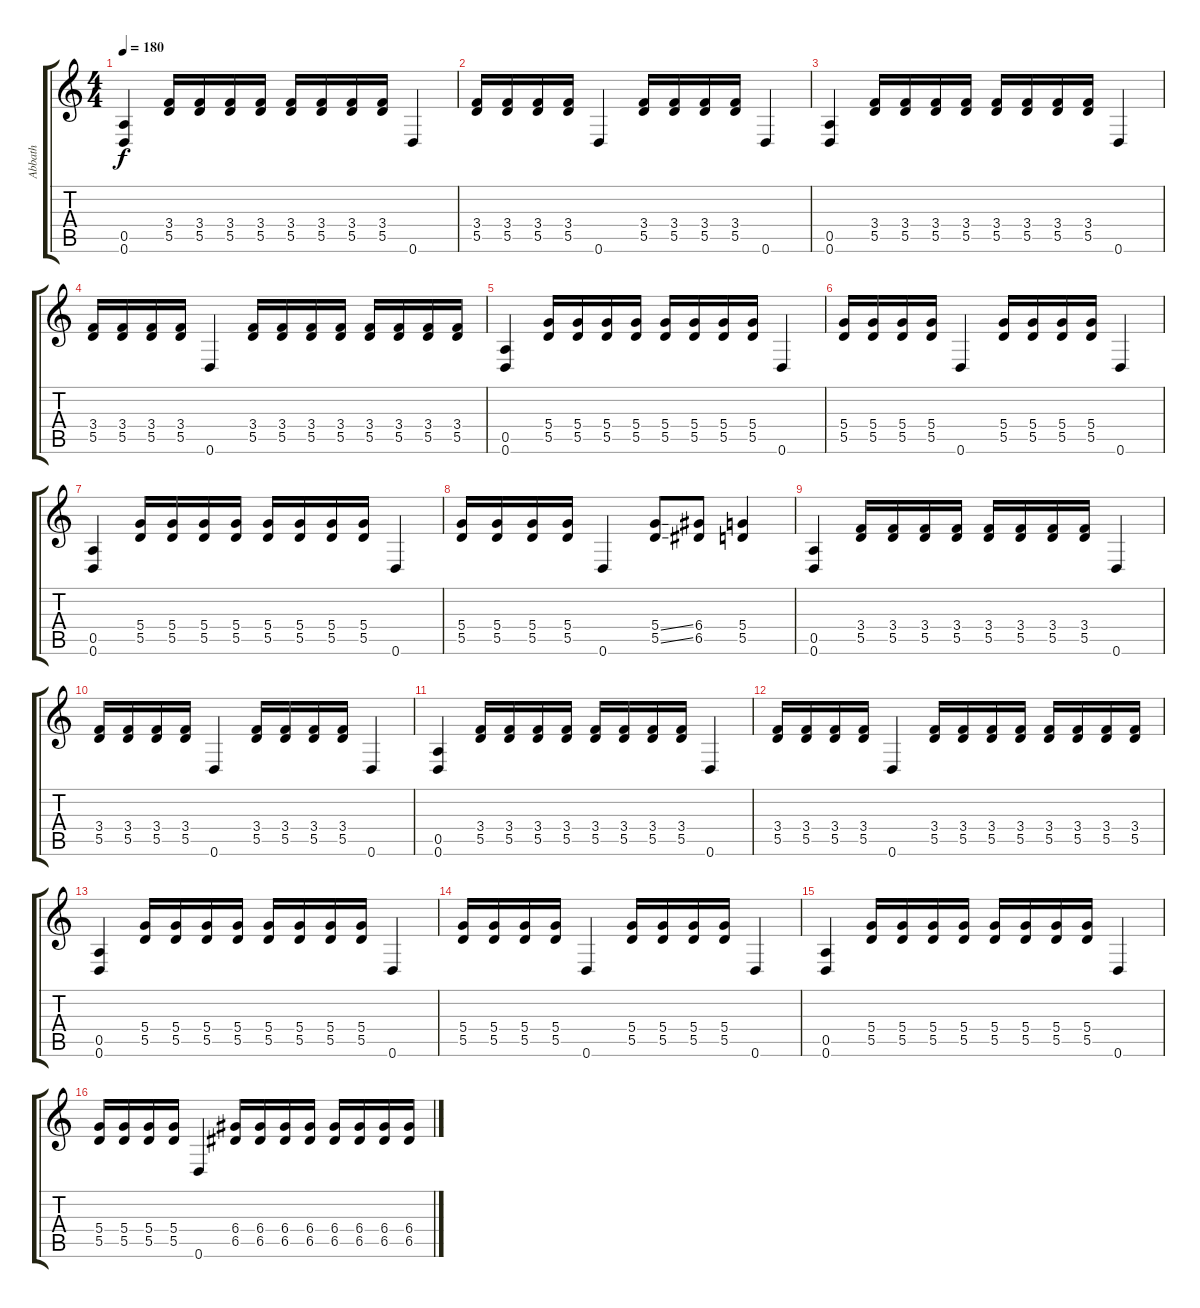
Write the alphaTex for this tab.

\track ("Abbath" "Abbath") {instrument distortionguitar}
\staff {score tabs}
\tuning (E4 B3 G3 D3 A2 D2) {hide}
\ts (4 4)
\tempo 180
\clef g2
\ks c
(0.5 0.6).4{dy f} (3.4 5.5).16 (3.4 5.5).16 (3.4 5.5).16 (3.4 5.5).16 (3.4 5.5).16 (3.4 5.5).16 (3.4 5.5).16 (3.4 5.5).16 0.6.4 |
(3.4 5.5).16 (3.4 5.5).16 (3.4 5.5).16 (3.4 5.5).16 0.6.4 (3.4 5.5).16 (3.4 5.5).16 (3.4 5.5).16 (3.4 5.5).16 0.6.4 |
(0.5 0.6).4 (3.4 5.5).16 (3.4 5.5).16 (3.4 5.5).16 (3.4 5.5).16 (3.4 5.5).16 (3.4 5.5).16 (3.4 5.5).16 (3.4 5.5).16 0.6.4 |
(3.4 5.5).16 (3.4 5.5).16 (3.4 5.5).16 (3.4 5.5).16 0.6.4 (3.4 5.5).16 (3.4 5.5).16 (3.4 5.5).16 (3.4 5.5).16 (3.4 5.5).16 (3.4 5.5).16 (3.4 5.5).16 (3.4 5.5).16 |
(0.5 0.6).4 (5.4 5.5).16 (5.4 5.5).16 (5.4 5.5).16 (5.4 5.5).16 (5.4 5.5).16 (5.4 5.5).16 (5.4 5.5).16 (5.4 5.5).16 0.6.4 |
(5.4 5.5).16 (5.4 5.5).16 (5.4 5.5).16 (5.4 5.5).16 0.6.4 (5.4 5.5).16 (5.4 5.5).16 (5.4 5.5).16 (5.4 5.5).16 0.6.4 |
(0.5 0.6).4 (5.4 5.5).16 (5.4 5.5).16 (5.4 5.5).16 (5.4 5.5).16 (5.4 5.5).16 (5.4 5.5).16 (5.4 5.5).16 (5.4 5.5).16 0.6.4 |
(5.4 5.5).16 (5.4 5.5).16 (5.4 5.5).16 (5.4 5.5).16 0.6.4 (5.4{ss} 5.5{ss}).8 (6.4 6.5).8 (5.4 5.5).4 |
(0.5 0.6).4 (3.4 5.5).16 (3.4 5.5).16 (3.4 5.5).16 (3.4 5.5).16 (3.4 5.5).16 (3.4 5.5).16 (3.4 5.5).16 (3.4 5.5).16 0.6.4 |
(3.4 5.5).16 (3.4 5.5).16 (3.4 5.5).16 (3.4 5.5).16 0.6.4 (3.4 5.5).16 (3.4 5.5).16 (3.4 5.5).16 (3.4 5.5).16 0.6.4 |
(0.5 0.6).4 (3.4 5.5).16 (3.4 5.5).16 (3.4 5.5).16 (3.4 5.5).16 (3.4 5.5).16 (3.4 5.5).16 (3.4 5.5).16 (3.4 5.5).16 0.6.4 |
(3.4 5.5).16 (3.4 5.5).16 (3.4 5.5).16 (3.4 5.5).16 0.6.4 (3.4 5.5).16 (3.4 5.5).16 (3.4 5.5).16 (3.4 5.5).16 (3.4 5.5).16 (3.4 5.5).16 (3.4 5.5).16 (3.4 5.5).16 |
(0.5 0.6).4 (5.4 5.5).16 (5.4 5.5).16 (5.4 5.5).16 (5.4 5.5).16 (5.4 5.5).16 (5.4 5.5).16 (5.4 5.5).16 (5.4 5.5).16 0.6.4 |
(5.4 5.5).16 (5.4 5.5).16 (5.4 5.5).16 (5.4 5.5).16 0.6.4 (5.4 5.5).16 (5.4 5.5).16 (5.4 5.5).16 (5.4 5.5).16 0.6.4 |
(0.5 0.6).4 (5.4 5.5).16 (5.4 5.5).16 (5.4 5.5).16 (5.4 5.5).16 (5.4 5.5).16 (5.4 5.5).16 (5.4 5.5).16 (5.4 5.5).16 0.6.4 |
(5.4 5.5).16 (5.4 5.5).16 (5.4 5.5).16 (5.4 5.5).16 0.6.4 (6.4 6.5).16 (6.4 6.5).16 (6.4 6.5).16 (6.4 6.5).16 (6.4 6.5).16 (6.4 6.5).16 (6.4 6.5).16 (6.4 6.5).16
